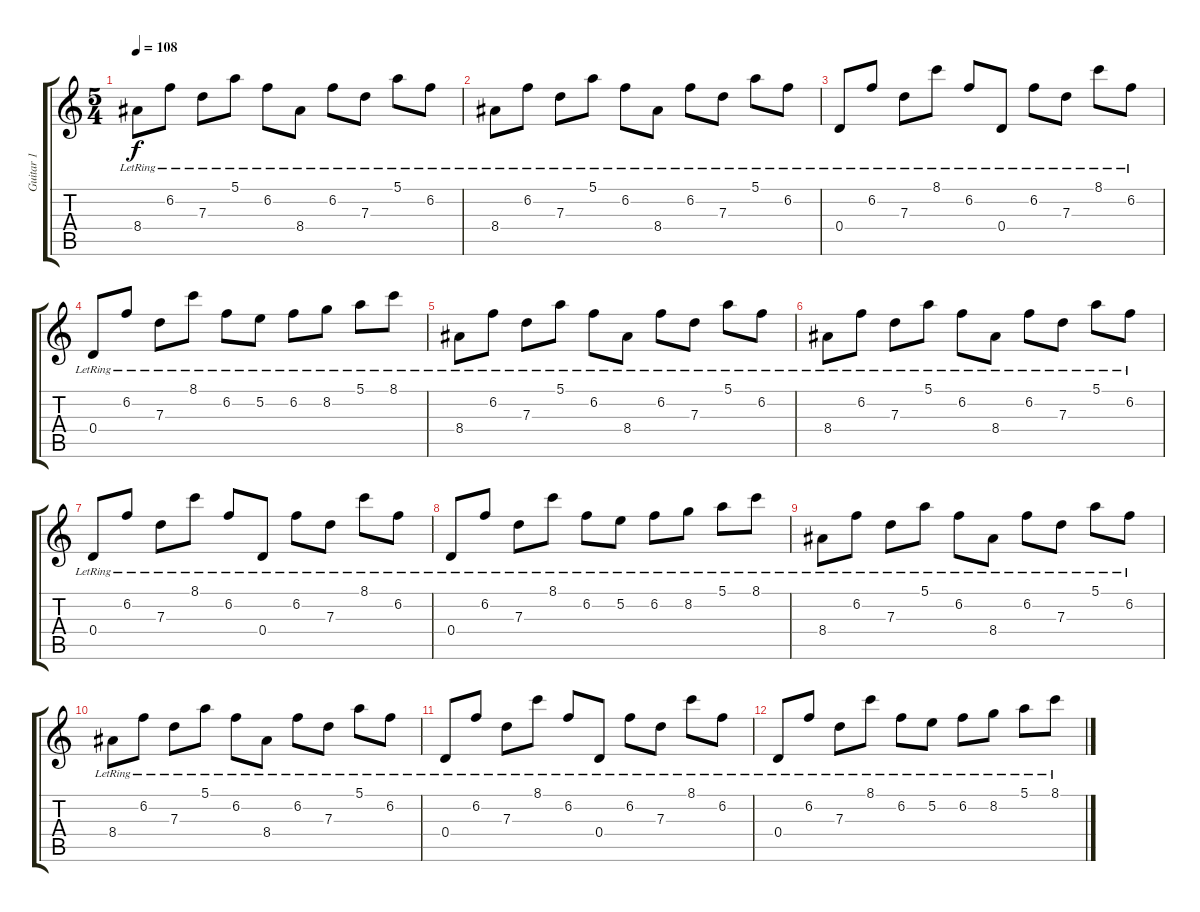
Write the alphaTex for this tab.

\track ("Guitar 1" "Guitar 1") {instrument distortionguitar}
\staff {score tabs}
\tuning (E4 B3 G3 D3 A2 D2) {hide}
\ts (5 4)
\section ("" "")
\tempo 108
\clef g2
\ks c
8.4{lr}.8{dy f volume 3 instrument electricguitarjazz} 6.2{lr}.8{volume 16} 7.3{lr}.8 5.1{lr}.8 6.2{lr}.8 8.4{lr}.8 6.2{lr}.8 7.3{lr}.8 5.1{lr}.8 6.2{lr}.8 |
8.4{lr}.8 6.2{lr}.8 7.3{lr}.8 5.1{lr}.8 6.2{lr}.8 8.4{lr}.8 6.2{lr}.8 7.3{lr}.8 5.1{lr}.8 6.2{lr}.8 |
0.4{lr}.8 6.2{lr}.8 7.3{lr}.8 8.1{lr}.8 6.2{lr}.8 0.4{lr}.8 6.2{lr}.8 7.3{lr}.8 8.1{lr}.8 6.2{lr}.8 |
0.4{lr}.8 6.2{lr}.8 7.3{lr}.8 8.1{lr}.8 6.2{lr}.8 5.2{lr}.8 6.2{lr}.8 8.2{lr}.8 5.1{lr}.8 8.1{lr}.8 |
8.4{lr}.8 6.2{lr}.8 7.3{lr}.8 5.1{lr}.8 6.2{lr}.8 8.4{lr}.8 6.2{lr}.8 7.3{lr}.8 5.1{lr}.8 6.2{lr}.8 |
8.4{lr}.8 6.2{lr}.8 7.3{lr}.8 5.1{lr}.8 6.2{lr}.8 8.4{lr}.8 6.2{lr}.8 7.3{lr}.8 5.1{lr}.8 6.2{lr}.8 |
0.4{lr}.8 6.2{lr}.8 7.3{lr}.8 8.1{lr}.8 6.2{lr}.8 0.4{lr}.8 6.2{lr}.8 7.3{lr}.8 8.1{lr}.8 6.2{lr}.8 |
0.4{lr}.8 6.2{lr}.8 7.3{lr}.8 8.1{lr}.8 6.2{lr}.8 5.2{lr}.8 6.2{lr}.8 8.2{lr}.8 5.1{lr}.8 8.1{lr}.8 |
8.4{lr}.8 6.2{lr}.8 7.3{lr}.8 5.1{lr}.8 6.2{lr}.8 8.4{lr}.8 6.2{lr}.8 7.3{lr}.8 5.1{lr}.8 6.2{lr}.8 |
8.4{lr}.8{volume 0} 6.2{lr}.8 7.3{lr}.8 5.1{lr}.8 6.2{lr}.8 8.4{lr}.8 6.2{lr}.8 7.3{lr}.8 5.1{lr}.8 6.2{lr}.8 |
0.4{lr}.8 6.2{lr}.8 7.3{lr}.8 8.1{lr}.8 6.2{lr}.8 0.4{lr}.8 6.2{lr}.8 7.3{lr}.8 8.1{lr}.8 6.2{lr}.8 |
0.4{lr}.8 6.2{lr}.8 7.3{lr}.8 8.1{lr}.8 6.2{lr}.8 5.2{lr}.8 6.2{lr}.8 8.2{lr}.8 5.1{lr}.8 8.1{lr}.8
